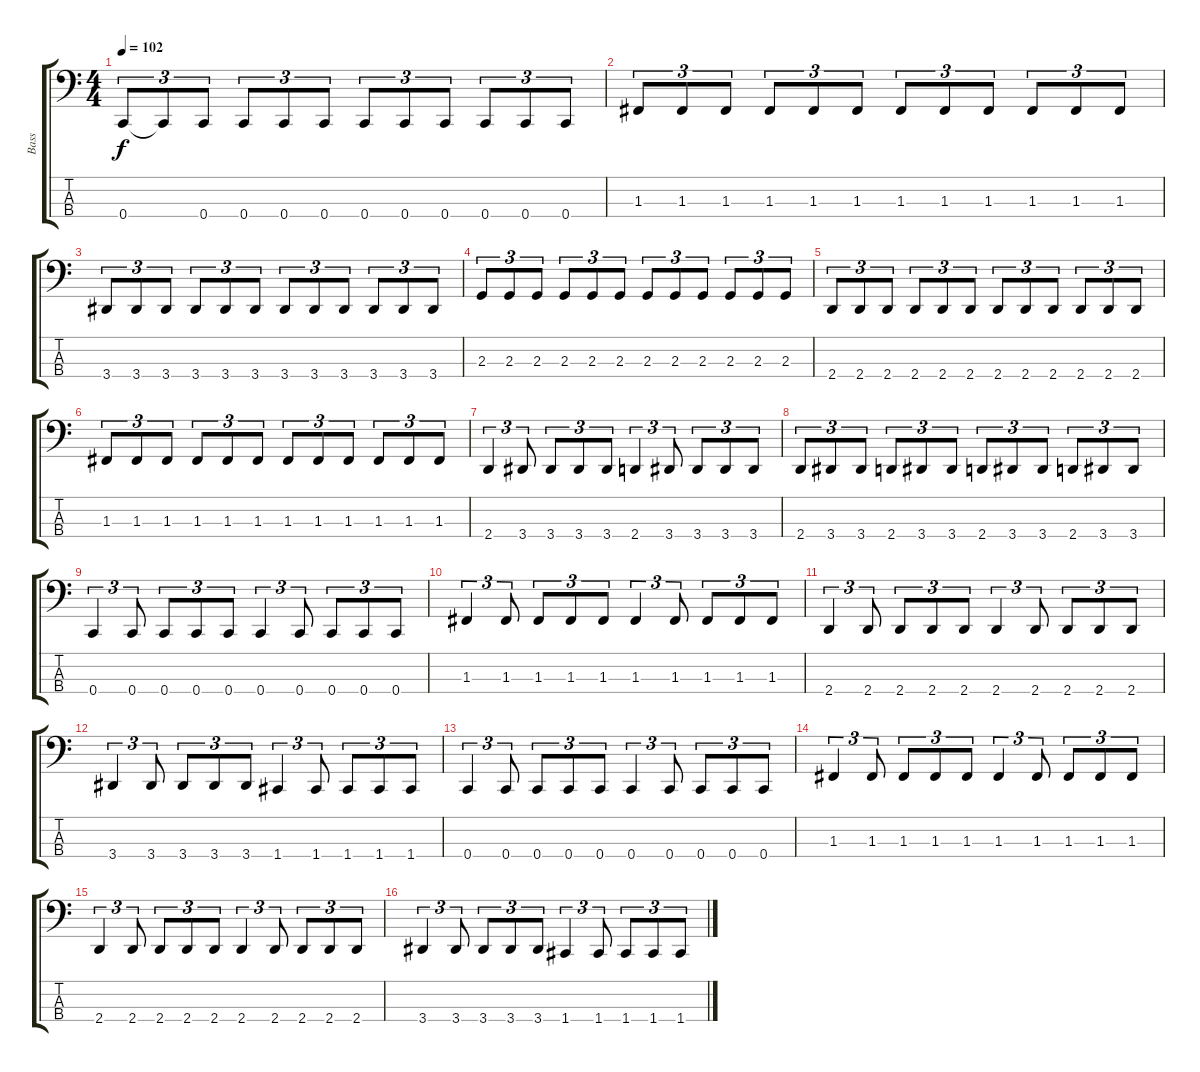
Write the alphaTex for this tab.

\track ("Bass" "Bass") {instrument electricbassfinger}
\staff {score tabs}
\tuning (Eb2 Bb1 F1 C1) {hide}
\ts (4 4)
\tempo 102
\clef f4
\ks c
0.4.8{tu (3 2) dy f} 0.4{t}.8{tu (3 2)} 0.4.8{tu (3 2)} 0.4.8{tu (3 2)} 0.4.8{tu (3 2)} 0.4.8{tu (3 2)} 0.4.8{tu (3 2)} 0.4.8{tu (3 2)} 0.4.8{tu (3 2)} 0.4.8{tu (3 2)} 0.4.8{tu (3 2)} 0.4.8{tu (3 2)} |
1.3.8{tu (3 2)} 1.3.8{tu (3 2)} 1.3.8{tu (3 2)} 1.3.8{tu (3 2)} 1.3.8{tu (3 2)} 1.3.8{tu (3 2)} 1.3.8{tu (3 2)} 1.3.8{tu (3 2)} 1.3.8{tu (3 2)} 1.3.8{tu (3 2)} 1.3.8{tu (3 2)} 1.3.8{tu (3 2)} |
3.4.8{tu (3 2)} 3.4.8{tu (3 2)} 3.4.8{tu (3 2)} 3.4.8{tu (3 2)} 3.4.8{tu (3 2)} 3.4.8{tu (3 2)} 3.4.8{tu (3 2)} 3.4.8{tu (3 2)} 3.4.8{tu (3 2)} 3.4.8{tu (3 2)} 3.4.8{tu (3 2)} 3.4.8{tu (3 2)} |
2.3.8{tu (3 2)} 2.3.8{tu (3 2)} 2.3.8{tu (3 2)} 2.3.8{tu (3 2)} 2.3.8{tu (3 2)} 2.3.8{tu (3 2)} 2.3.8{tu (3 2)} 2.3.8{tu (3 2)} 2.3.8{tu (3 2)} 2.3.8{tu (3 2)} 2.3.8{tu (3 2)} 2.3.8{tu (3 2)} |
2.4.8{tu (3 2)} 2.4.8{tu (3 2)} 2.4.8{tu (3 2)} 2.4.8{tu (3 2)} 2.4.8{tu (3 2)} 2.4.8{tu (3 2)} 2.4.8{tu (3 2)} 2.4.8{tu (3 2)} 2.4.8{tu (3 2)} 2.4.8{tu (3 2)} 2.4.8{tu (3 2)} 2.4.8{tu (3 2)} |
1.3.8{tu (3 2)} 1.3.8{tu (3 2)} 1.3.8{tu (3 2)} 1.3.8{tu (3 2)} 1.3.8{tu (3 2)} 1.3.8{tu (3 2)} 1.3.8{tu (3 2)} 1.3.8{tu (3 2)} 1.3.8{tu (3 2)} 1.3.8{tu (3 2)} 1.3.8{tu (3 2)} 1.3.8{tu (3 2)} |
2.4.4{tu (3 2)} 3.4.8{tu (3 2)} 3.4.8{tu (3 2)} 3.4.8{tu (3 2)} 3.4.8{tu (3 2)} 2.4.4{tu (3 2)} 3.4.8{tu (3 2)} 3.4.8{tu (3 2)} 3.4.8{tu (3 2)} 3.4.8{tu (3 2)} |
2.4.8{tu (3 2)} 3.4.8{tu (3 2)} 3.4.8{tu (3 2)} 2.4.8{tu (3 2)} 3.4.8{tu (3 2)} 3.4.8{tu (3 2)} 2.4.8{tu (3 2)} 3.4.8{tu (3 2)} 3.4.8{tu (3 2)} 2.4.8{tu (3 2)} 3.4.8{tu (3 2)} 3.4.8{tu (3 2)} |
0.4.4{tu (3 2)} 0.4.8{tu (3 2)} 0.4.8{tu (3 2)} 0.4.8{tu (3 2)} 0.4.8{tu (3 2)} 0.4.4{tu (3 2)} 0.4.8{tu (3 2)} 0.4.8{tu (3 2)} 0.4.8{tu (3 2)} 0.4.8{tu (3 2)} |
1.3.4{tu (3 2)} 1.3.8{tu (3 2)} 1.3.8{tu (3 2)} 1.3.8{tu (3 2)} 1.3.8{tu (3 2)} 1.3.4{tu (3 2)} 1.3.8{tu (3 2)} 1.3.8{tu (3 2)} 1.3.8{tu (3 2)} 1.3.8{tu (3 2)} |
2.4.4{tu (3 2)} 2.4.8{tu (3 2)} 2.4.8{tu (3 2)} 2.4.8{tu (3 2)} 2.4.8{tu (3 2)} 2.4.4{tu (3 2)} 2.4.8{tu (3 2)} 2.4.8{tu (3 2)} 2.4.8{tu (3 2)} 2.4.8{tu (3 2)} |
3.4.4{tu (3 2)} 3.4.8{tu (3 2)} 3.4.8{tu (3 2)} 3.4.8{tu (3 2)} 3.4.8{tu (3 2)} 1.4.4{tu (3 2)} 1.4.8{tu (3 2)} 1.4.8{tu (3 2)} 1.4.8{tu (3 2)} 1.4.8{tu (3 2)} |
0.4.4{tu (3 2)} 0.4.8{tu (3 2)} 0.4.8{tu (3 2)} 0.4.8{tu (3 2)} 0.4.8{tu (3 2)} 0.4.4{tu (3 2)} 0.4.8{tu (3 2)} 0.4.8{tu (3 2)} 0.4.8{tu (3 2)} 0.4.8{tu (3 2)} |
1.3.4{tu (3 2)} 1.3.8{tu (3 2)} 1.3.8{tu (3 2)} 1.3.8{tu (3 2)} 1.3.8{tu (3 2)} 1.3.4{tu (3 2)} 1.3.8{tu (3 2)} 1.3.8{tu (3 2)} 1.3.8{tu (3 2)} 1.3.8{tu (3 2)} |
2.4.4{tu (3 2)} 2.4.8{tu (3 2)} 2.4.8{tu (3 2)} 2.4.8{tu (3 2)} 2.4.8{tu (3 2)} 2.4.4{tu (3 2)} 2.4.8{tu (3 2)} 2.4.8{tu (3 2)} 2.4.8{tu (3 2)} 2.4.8{tu (3 2)} |
3.4.4{tu (3 2)} 3.4.8{tu (3 2)} 3.4.8{tu (3 2)} 3.4.8{tu (3 2)} 3.4.8{tu (3 2)} 1.4.4{tu (3 2)} 1.4.8{tu (3 2)} 1.4.8{tu (3 2)} 1.4.8{tu (3 2)} 1.4.8{tu (3 2)}
